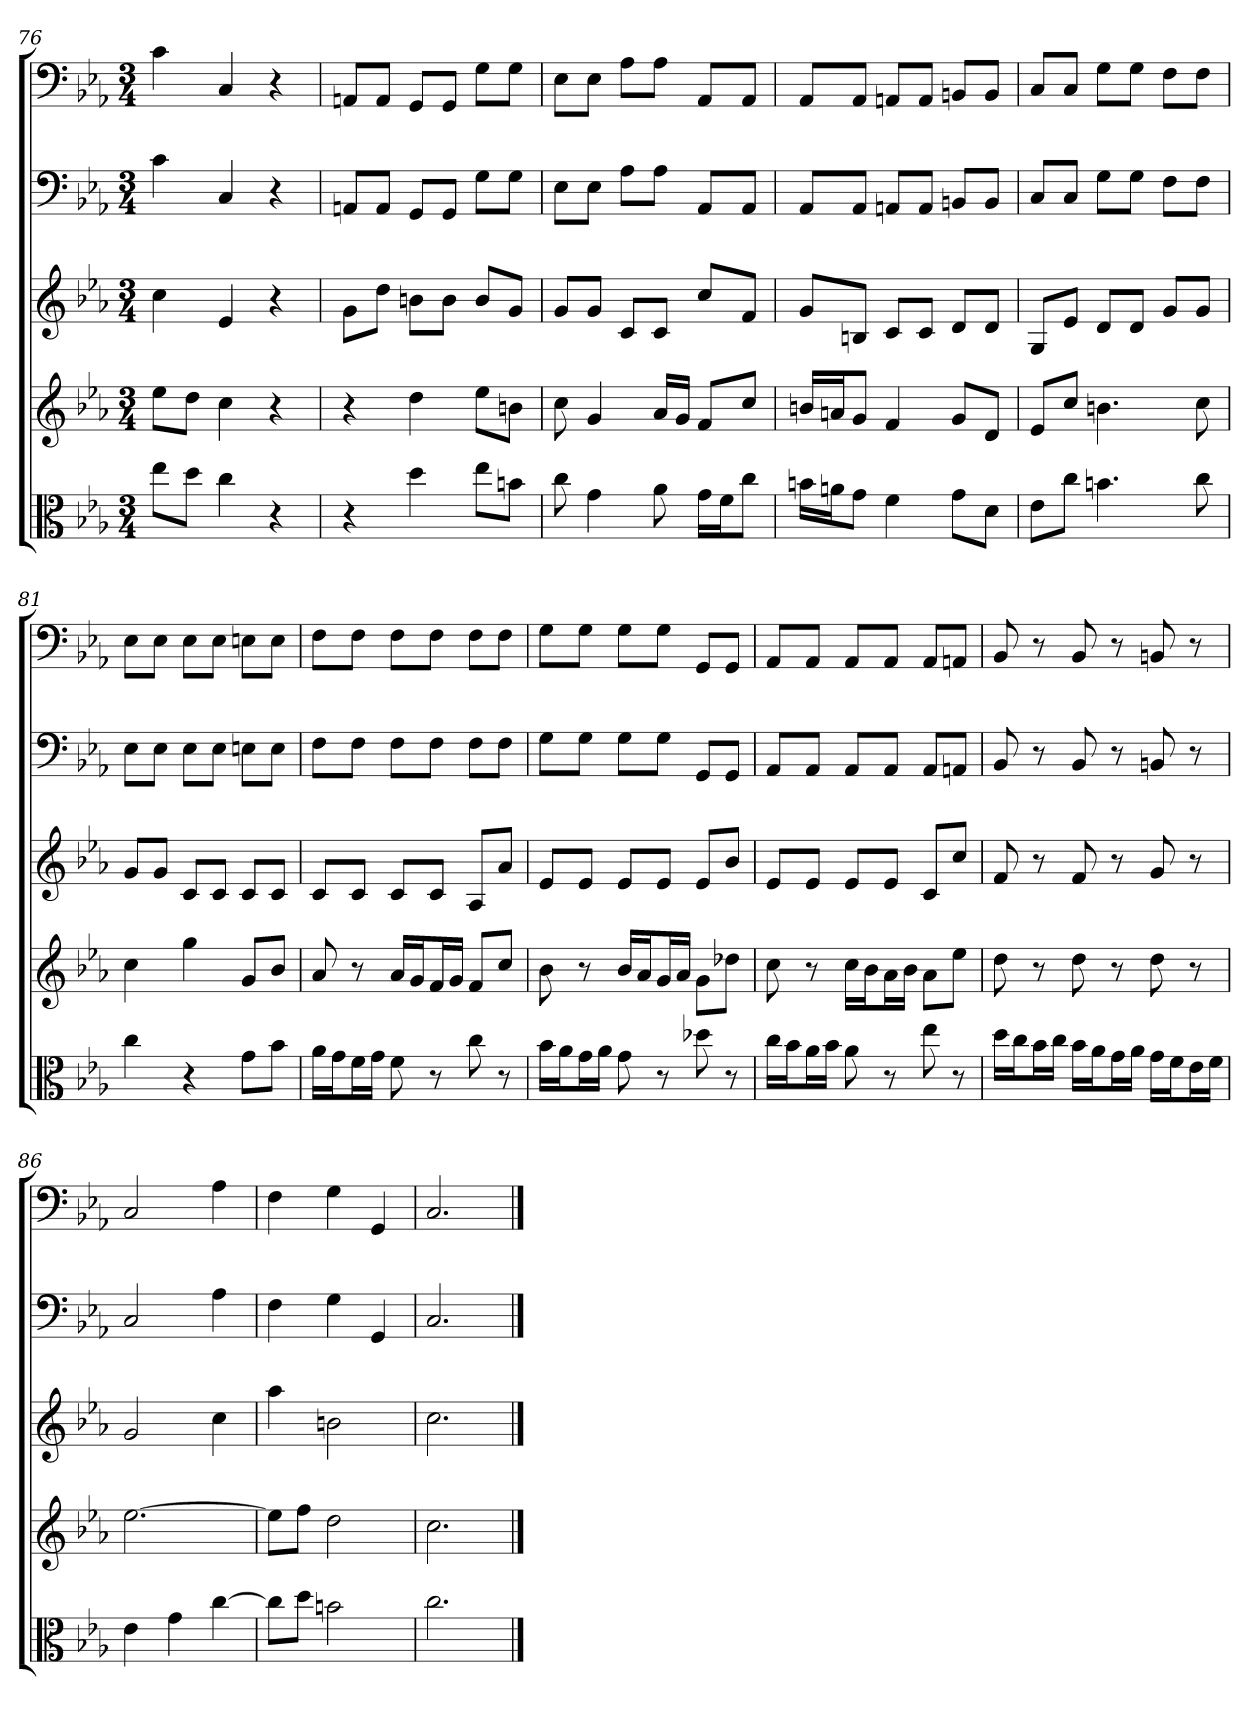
**kern	**kern	**kern	**kern	**kern
*part5	*part4	*part3	*part2	*part1
*staff5	*staff4	*staff3	*staff2	*staff1
*clefC3	*	*	*clefF4	*clefF4
*k[b-e-a-]	*k[b-e-a-]	*k[b-e-a-]	*k[b-e-a-]	*k[b-e-a-]
*E-:	*E-:	*E-:	*E-:	*E-:
*M3/4	*M3/4	*M3/4	*M3/4	*M3/4
=76	=76	=76	=76	=76
8ee-\L	8ee-L	4cc	4c	4c
8dd\J	8ddJ	.	.	.
4cc	4cc	4e-	4C	4C
4r	4r	4r	4r	4r
=77	=77	=77	=77	=77
4r	4r	8gL	8AAn/L	8AAn/L
.	.	8ddJ	8AA/J	8AA/J
4dd	4dd	8bnL	8GG/L	8GG/L
.	.	8bJ	8GG/J	8GG/J
8ee-\L	8ee-L	8bL	8G\L	8G\L
8bn\J	8bnJ	8gJ	8G\J	8G\J
=78	=78	=78	=78	=78
8cc	8cc	8gL	8E-\L	8E-\L
4g	4g	8gJ	8E-\J	8E-\J
.	.	8cL	8A-\L	8A-\L
8a-	16a-LL	8cJ	8A-\J	8A-\J
.	16gJJ	.	.	.
16g\LL	8fL	8ccL	8AA-/L	8AA-/L
16f\J	.	.	.	.
8cc\J	8ccJ	8fJ	8AA-/J	8AA-/J
=79	=79	=79	=79	=79
16bn\LL	16bnLL	8gL	8AA-/L	8AA-/L
16an\J	16anJ	.	.	.
8g\J	8gJ	8BnJ	8AA-/J	8AA-/J
4f	4f	8cL	8AAn/L	8AAn/L
.	.	8cJ	8AA/J	8AA/J
8g\L	8gL	8dL	8BBn/L	8BBn/L
8d\J	8dJ	8dJ	8BB/J	8BB/J
=80	=80	=80	=80	=80
8e-\L	8e-L	8GL	8C/L	8C/L
8cc\J	8ccJ	8e-J	8C/J	8C/J
4.bn	4.bn	8dL	8G\L	8G\L
.	.	8dJ	8G\J	8G\J
.	.	8gL	8F\L	8F\L
8cc	8cc	8gJ	8F\J	8F\J
=81	=81	=81	=81	=81
4cc	4cc	8gL	8E-\L	8E-\L
.	.	8gJ	8E-\J	8E-\J
4r	4gg	8cL	8E-\L	8E-\L
.	.	8cJ	8E-\J	8E-\J
8g\L	8gL	8cL	8En\L	8En\L
8b-\J	8b-J	8cJ	8E\J	8E\J
=82	=82	=82	=82	=82
16a-\LL	8a-	8cL	8F\L	8F\L
16g\J	.	.	.	.
16f\L	8r	8cJ	8F\J	8F\J
16g\JJ	.	.	.	.
8f	16a-LL	8cL	8F\L	8F\L
.	16gJ	.	.	.
8r	16fL	8cJ	8F\J	8F\J
.	16gJJ	.	.	.
8cc	8fL	8A-L	8F\L	8F\L
8r	8ccJ	8a-J	8F\J	8F\J
=83	=83	=83	=83	=83
16b-\LL	8b-	8e-L	8G\L	8G\L
16a-\J	.	.	.	.
16g\L	8r	8e-J	8G\J	8G\J
16a-\JJ	.	.	.	.
8g	16b-LL	8e-L	8G\L	8G\L
.	16a-J	.	.	.
8r	16gL	8e-J	8G\J	8G\J
.	16a-JJ	.	.	.
8dd-X	8gL	8e-L	8GG/L	8GG/L
8r	8dd-XJ	8b-J	8GG/J	8GG/J
=84	=84	=84	=84	=84
16cc\LL	8cc	8e-L	8AA-/L	8AA-/L
16b-\J	.	.	.	.
16a-\L	8r	8e-J	8AA-/J	8AA-/J
16b-\JJ	.	.	.	.
8a-	16ccLL	8e-L	8AA-/L	8AA-/L
.	16b-J	.	.	.
8r	16a-L	8e-J	8AA-/J	8AA-/J
.	16b-JJ	.	.	.
8ee-	8a-L	8cL	8AA-/L	8AA-/L
8r	8ee-J	8ccJ	8AAn/J	8AAn/J
=85	=85	=85	=85	=85
16dd\LL	8dd	8f	8BB-	8BB-
16cc\J	.	.	.	.
16b-\L	8r	8r	8r	8r
16cc\JJ	.	.	.	.
16b-\LL	8dd	8f	8BB-	8BB-
16a-\J	.	.	.	.
16g\L	8r	8r	8r	8r
16a-\JJ	.	.	.	.
16g\LL	8dd	8g	8BBn	8BBn
16f\J	.	.	.	.
16e-\L	8r	8r	8r	8r
16f\JJ	.	.	.	.
=86	=86	=86	=86	=86
4e-	[2.ee-	2g	2C	2C
4g	.	.	.	.
[4cc	.	4cc	4A-	4A-
=87	=87	=87	=87	=87
8cc\L]	8ee-L]	4aa-	4F	4F
8dd\J	8ffJ	.	.	.
2bn	2dd	2bn	4G	4G
.	.	.	4GG	4GG
=88	=88	=88	=88	=88
2.cc	2.cc	2.cc	2.C	2.C
==	==	==	==	==
*-	*-	*-	*-	*-
